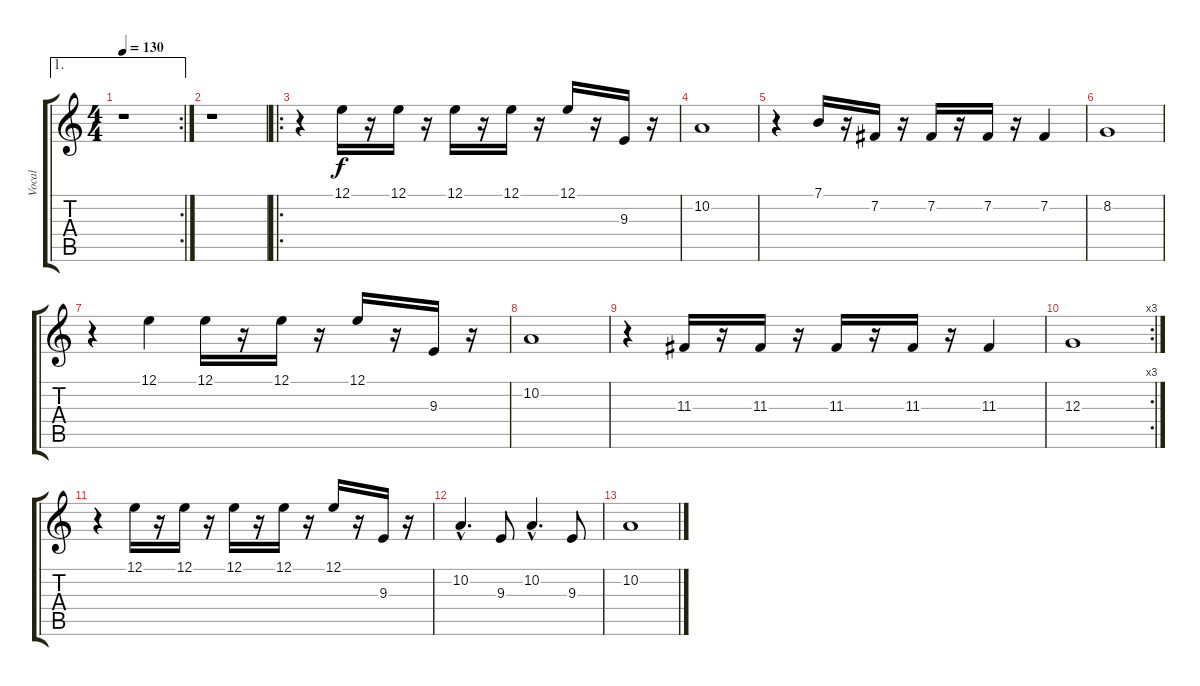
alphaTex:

\track ("Vocal" "Vocal") {instrument synthbrass1}
\staff {score tabs}
\tuning (E4 B3 G3 D3 A2 E2) {hide}
\ae 1
\rc 2
\ts (4 4)
\tempo 130
\clef g2
\ks c
r.1{dy f} |
r.1 |
\ro
r.4 12.1.16 r.16 12.1.16 r.16 12.1.16 r.16 12.1.16 r.16 12.1.16 r.16 9.3.16 r.16 |
10.2.1 |
r.4 7.1.16 r.16 7.2.16 r.16 7.2.16 r.16 7.2.16 r.16 7.2.4 |
8.2.1 |
r.4 12.1.4 12.1.16 r.16 12.1.16 r.16 12.1.16 r.16 9.3.16 r.16 |
10.2.1 |
r.4 11.3.16 r.16 11.3.16 r.16 11.3.16 r.16 11.3.16 r.16 11.3.4 |
\rc 3
12.3.1 |
r.4 12.1.16 r.16 12.1.16 r.16 12.1.16 r.16 12.1.16 r.16 12.1.16 r.16 9.3.16 r.16 |
10.2{hac}.4{d} 9.3.8 10.2{hac}.4{d} 9.3.8 |
10.2.1
